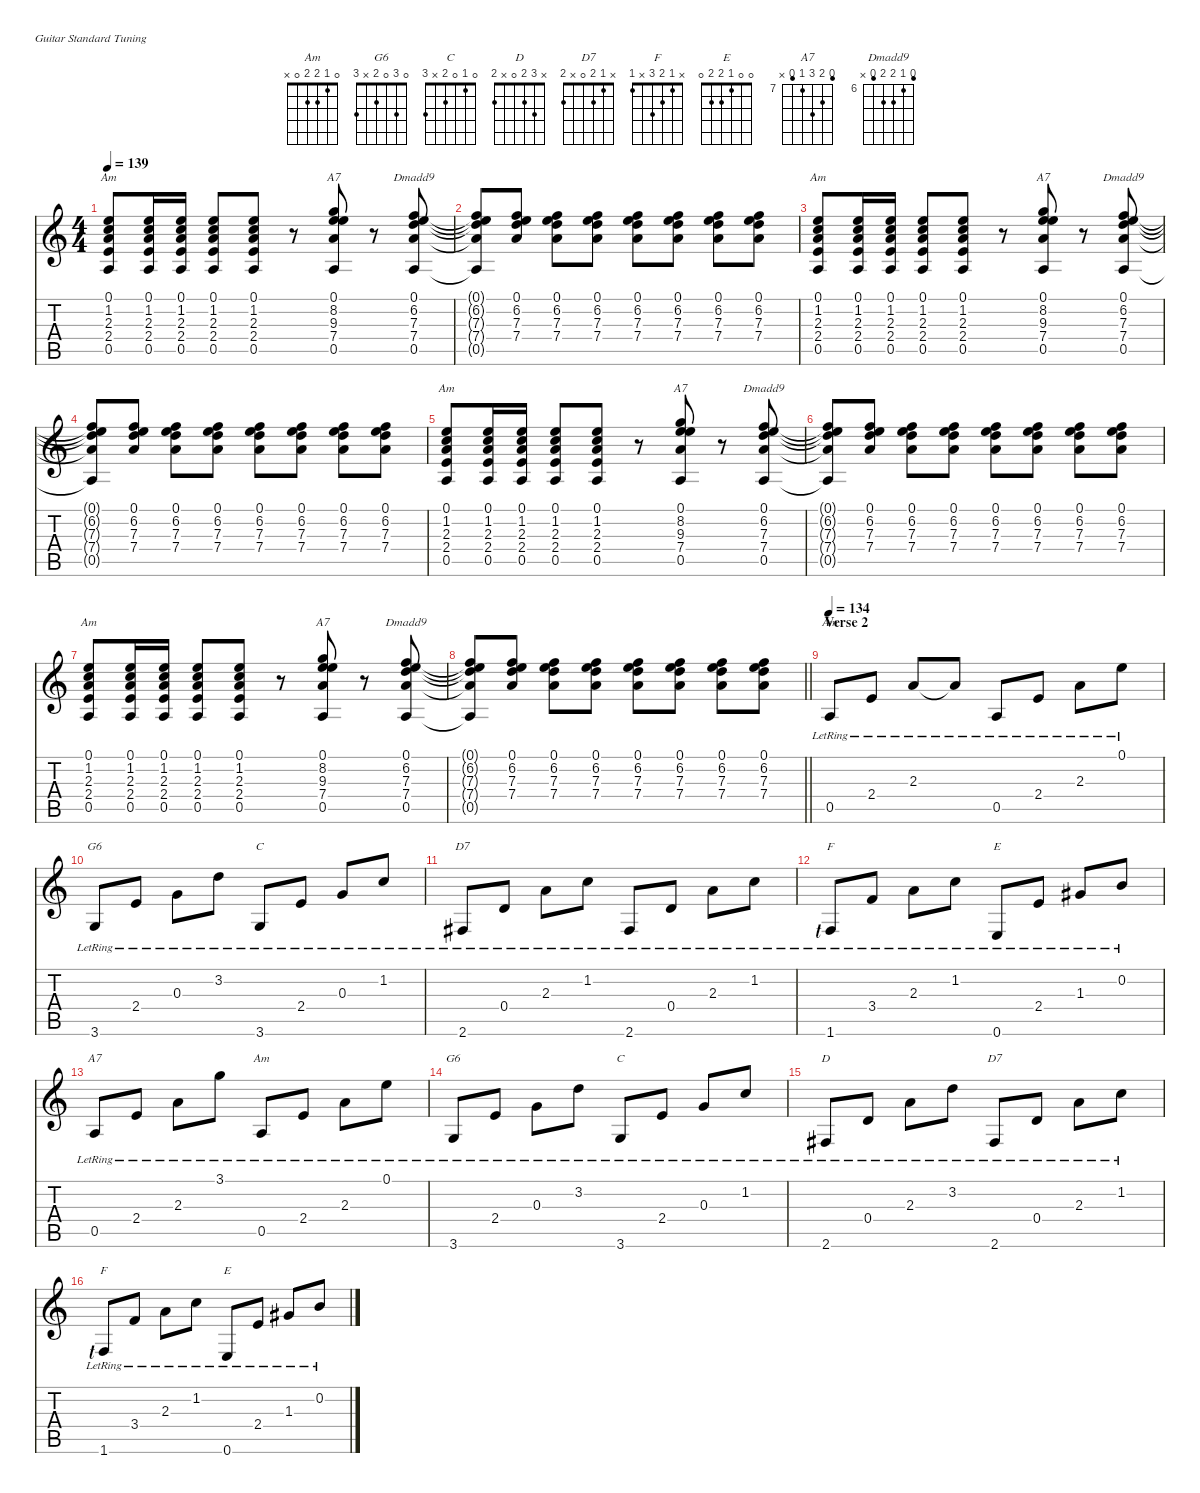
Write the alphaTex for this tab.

\defaultSystemsLayout 4
\hideDynamics
\bracketExtendMode nobrackets
\singleTrackTrackNamePolicy hidden
\multiTrackTrackNamePolicy hidden
\firstSystemTrackNameMode fullname
\firstSystemTrackNameOrientation horizontal
\otherSystemsTrackNameOrientation horizontal
\track ("Page Ac Guitar Finger Picked" "s.guit.") {instrument acousticguitarsteel}
\staff {score tabs}
\tuning (E4 B3 G3 D3 A2 E2)
\chord ("Am" 0 1 2 2 0 x)
\chord ("G6" 0 3 0 2 x 3)
\chord ("C" 0 1 0 2 x 3)
\chord ("D" x 3 2 0 x 2)
\chord ("D7" x 1 2 0 x 2)
\chord ("F" x 1 2 3 x 1)
\chord ("E" 0 0 1 2 2 0)
\chord ("A7" 3 x 2 2 0 x)
\chord ("A7" 6 8 9 7 6 x) {firstfret 7}
\chord ("Dmadd9" 5 6 7 7 5 x) {firstfret 6}
\ts (4 4)
\tempo 139
\clef g2
\ks aminor
(0.1 1.2 2.3 2.4 0.5).8{ch "Am" dy f beam Up} (0.1 1.2 2.3 2.4 0.5).16{beam Up} (0.1 1.2 2.3 2.4 0.5).16{beam Up} (0.1 1.2 2.3 2.4 0.5).8{beam Up} (0.1 1.2 2.3 2.4 0.5).8{beam Up} r.8{beam Up} (0.1 8.2 9.3 7.4 0.5).8{ch "A7" beam Up} r.8{beam Up} (0.1 6.2 7.3 7.4 0.5).8{ch "Dmadd9" beam Up} |
(0.1{t} 6.2{t} 7.3{t} 7.4{t} 0.5{t}).8{beam Up} (0.1 6.2 7.3 7.4).8{beam Up} (0.1 6.2 7.3 7.4).8{beam Down} (0.1 6.2 7.3 7.4).8{beam Down} (0.1 6.2 7.3 7.4).8{beam Down} (0.1 6.2 7.3 7.4).8{beam Down} (0.1 6.2 7.3 7.4).8{beam Down} (0.1 6.2 7.3 7.4).8{beam Down} |
(0.1 1.2 2.3 2.4 0.5).8{ch "Am" beam Up} (0.1 1.2 2.3 2.4 0.5).16{beam Up} (0.1 1.2 2.3 2.4 0.5).16{beam Up} (0.1 1.2 2.3 2.4 0.5).8{beam Up} (0.1 1.2 2.3 2.4 0.5).8{beam Up} r.8{beam Up} (0.1 8.2 9.3 7.4 0.5).8{ch "A7" beam Up} r.8{beam Up} (0.1 6.2 7.3 7.4 0.5).8{ch "Dmadd9" beam Up} |
(0.1{t} 6.2{t} 7.3{t} 7.4{t} 0.5{t}).8{beam Up} (0.1 6.2 7.3 7.4).8{beam Up} (0.1 6.2 7.3 7.4).8{beam Down} (0.1 6.2 7.3 7.4).8{beam Down} (0.1 6.2 7.3 7.4).8{beam Down} (0.1 6.2 7.3 7.4).8{beam Down} (0.1 6.2 7.3 7.4).8{beam Down} (0.1 6.2 7.3 7.4).8{beam Down} |
(0.1 1.2 2.3 2.4 0.5).8{ch "Am" beam Up} (0.1 1.2 2.3 2.4 0.5).16{beam Up} (0.1 1.2 2.3 2.4 0.5).16{beam Up} (0.1 1.2 2.3 2.4 0.5).8{beam Up} (0.1 1.2 2.3 2.4 0.5).8{beam Up} r.8{beam Up} (0.1 8.2 9.3 7.4 0.5).8{ch "A7" beam Up} r.8{beam Up} (0.1 6.2 7.3 7.4 0.5).8{ch "Dmadd9" beam Up} |
(0.1{t} 6.2{t} 7.3{t} 7.4{t} 0.5{t}).8{beam Up} (0.1 6.2 7.3 7.4).8{beam Up} (0.1 6.2 7.3 7.4).8{beam Down} (0.1 6.2 7.3 7.4).8{beam Down} (0.1 6.2 7.3 7.4).8{beam Down} (0.1 6.2 7.3 7.4).8{beam Down} (0.1 6.2 7.3 7.4).8{beam Down} (0.1 6.2 7.3 7.4).8{beam Down} |
(0.1 1.2 2.3 2.4 0.5).8{ch "Am" beam Up} (0.1 1.2 2.3 2.4 0.5).16{beam Up} (0.1 1.2 2.3 2.4 0.5).16{beam Up} (0.1 1.2 2.3 2.4 0.5).8{beam Up} (0.1 1.2 2.3 2.4 0.5).8{beam Up} r.8{beam Up} (0.1 8.2 9.3 7.4 0.5).8{ch "A7" beam Up} r.8{beam Up} (0.1 6.2 7.3 7.4 0.5).8{ch "Dmadd9" beam Up} |
\barLineRight lightlight
(0.1{t} 6.2{t} 7.3{t} 7.4{t} 0.5{t}).8{beam Up} (0.1 6.2 7.3 7.4).8{beam Up} (0.1 6.2 7.3 7.4).8{beam Down} (0.1 6.2 7.3 7.4).8{beam Down} (0.1 6.2 7.3 7.4).8{beam Down} (0.1 6.2 7.3 7.4).8{beam Down} (0.1 6.2 7.3 7.4).8{beam Down} (0.1 6.2 7.3 7.4).8{beam Down} |
\section ("" "Verse 2")
\tempo 134
0.5{lr}.8{ch "Am" beam Up} 2.4{lr}.8{beam Up} 2.3{lr}.8{beam Up} 2.3{lr t}.8{beam Up} 0.5{lr}.8{beam Up} 2.4{lr}.8{beam Up} 2.3{lr}.8{beam Down} 0.1{lr}.8{beam Down} |
3.6{lr}.8{ch "G6" beam Up} 2.4{lr}.8{beam Up} 0.3{lr}.8{beam Down} 3.2{lr}.8{beam Down} 3.6{lr}.8{ch "C" beam Up} 2.4{lr}.8{beam Up} 0.3{lr}.8{beam Up} 1.2{lr}.8{beam Up} |
2.6{lr acc #}.8{ch "D7" beam Up} 0.4{lr}.8{beam Up} 2.3{lr}.8{beam Down} 1.2{lr}.8{beam Down} 2.6{lr acc #}.8{beam Up} 0.4{lr}.8{beam Up} 2.3{lr}.8{beam Down} 1.2{lr}.8{beam Down} |
1.6{lr lf 1}.8{ch "F" beam Up} 3.4{lr}.8{beam Up} 2.3{lr}.8{beam Down} 1.2{lr}.8{beam Down} 0.6{lr}.8{ch "E" beam Up} 2.4{lr}.8{beam Up} 1.3{lr acc #}.8{beam Up} 0.2{lr}.8{beam Up} |
0.5{lr}.8{ch "A7" beam Up} 2.4{lr}.8{beam Up} 2.3{lr}.8{beam Down} 3.1{lr}.8{beam Down} 0.5{lr}.8{ch "Am" beam Up} 2.4{lr}.8{beam Up} 2.3{lr}.8{beam Down} 0.1{lr}.8{beam Down} |
3.6{lr}.8{ch "G6" beam Up} 2.4{lr}.8{beam Up} 0.3{lr}.8{beam Down} 3.2{lr}.8{beam Down} 3.6{lr}.8{ch "C" beam Up} 2.4{lr}.8{beam Up} 0.3{lr}.8{beam Up} 1.2{lr}.8{beam Up} |
2.6{lr acc #}.8{ch "D" beam Up} 0.4{lr}.8{beam Up} 2.3{lr}.8{beam Down} 3.2{lr}.8{beam Down} 2.6{lr acc #}.8{ch "D7" beam Up} 0.4{lr}.8{beam Up} 2.3{lr}.8{beam Down} 1.2{lr}.8{beam Down} |
1.6{lr lf 1}.8{ch "F" beam Up} 3.4{lr}.8{beam Up} 2.3{lr}.8{beam Down} 1.2{lr}.8{beam Down} 0.6{lr}.8{ch "E" beam Up} 2.4{lr}.8{beam Up} 1.3{lr acc #}.8{beam Up} 0.2{lr}.8{beam Up}
